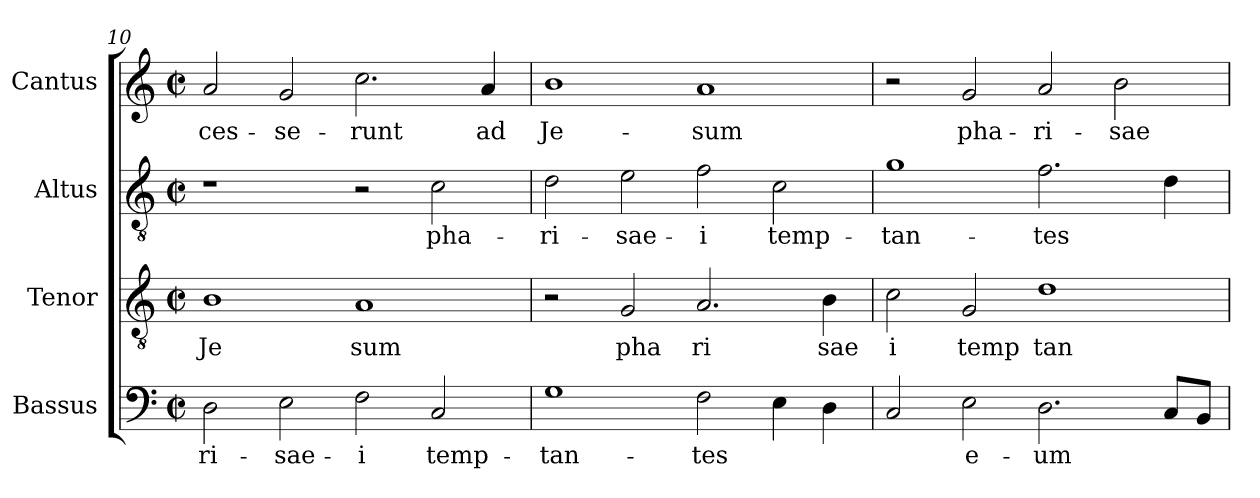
**kern	**text	**kern	**text	**kern	**text	**kern	**text
*part4	*part4	*part3	*part3	*part2	*part2	*part1	*part1
*staff4	*staff4	*staff3	*staff3	*staff2	*staff2	*staff1	*staff1
*I"Bassus	*	*I"Tenor	*	*I"Altus	*	*I"Cantus	*
*clefF4	*	*clefGv2	*	*clefGv2	*	*clefG2	*
*k[]	*	*k[]	*	*k[]	*	*k[]	*
*C:	*	*C:	*	*C:	*	*C:	*
*M2/2	*	*M2/2	*	*M2/2	*	*M2/2	*
*met(c|)	*	*met(c|)	*	*met(c|)	*	*met(c|)	*
=10	=10	=10	=10	=10	=10	=10	=10
!	!LO:LY:b:cj	!	!LO:LY:b:cj	!	!	!	!LO:LY:b:cj
2D\	-ri-	1B	Je	1r	.	2a/	-ces-
!	!LO:LY:b:cj	!	!	!	!	!	!LO:LY:b:cj
2E\	-sae-	.	.	.	.	2g/	-se-
!	!LO:LY:b:cj	!	!LO:LY:b:cj	!	!	!	!LO:LY:b:cj
2F\	-i	1A	sum	2r	.	2.cc\	-runt
!	!LO:LY:b:cj	!	!	!	!LO:LY:b:cj	!	!
2C/	temp-	.	.	2c\	pha-	.	.
!	!	!	!	!	!	!	!LO:LY:b:cj
.	.	.	.	.	.	4a/	ad
=11	=11	=11	=11	=11	=11	=11	=11
!	!LO:LY:b:cj	!	!	!	!LO:LY:b:cj	!	!LO:LY:b:cj
1G	-tan-	2r	.	2d\	-ri-	1b	Je-
!	!	!	!LO:LY:b:cj	!	!LO:LY:b:cj	!	!
.	.	2G/	pha	2e\	-sae-	.	.
!	!LO:LY:b:cj	!	!LO:LY:b:cj	!	!LO:LY:b:cj	!	!LO:LY:b:cj
2F\	-tes	2.A/	ri	2f\	-i	1a	-sum
!	!LO:LY:b:cj	!	!	!	!LO:LY:b:cj	!	!
4E\	.	.	.	2c\	temp-	.	.
!	!LO:LY:b:cj	!	!LO:LY:b:cj	!	!	!	!
4D\	.	4B\	sae	.	.	.	.
!!LO:PB:g=z
=12	=12	=12	=12	=12	=12	=12	=12
!	!LO:LY:b:cj	!	!LO:LY:b:cj	!	!LO:LY:b:cj	!	!
2C/	.	2c\	i	1g	-tan-	2r	.
!	!LO:LY:b:cj	!	!LO:LY:b:cj	!	!	!	!LO:LY:b:cj
2E\	e-	2G/	temp	.	.	2g/	pha-
!	!LO:LY:b:cj	!	!LO:LY:b:cj	!	!LO:LY:b:cj	!	!LO:LY:b:cj
2.D\	-um	1d	tan	2.f\	-tes	2a/	-ri-
!	!	!	!	!	!	!	!LO:LY:b:cj
.	.	.	.	.	.	2b\	-sae-
!	!LO:LY:b:cj	!	!	!	!LO:LY:b:cj	!	!
8C/L	.	.	.	4d\	.	.	.
!	!LO:LY:b:cj	!	!	!	!	!	!
8BB/J	.	.	.	.	.	.	.
=	=	=	=	=	=	=	=
*-	*-	*-	*-	*-	*-	*-	*-
